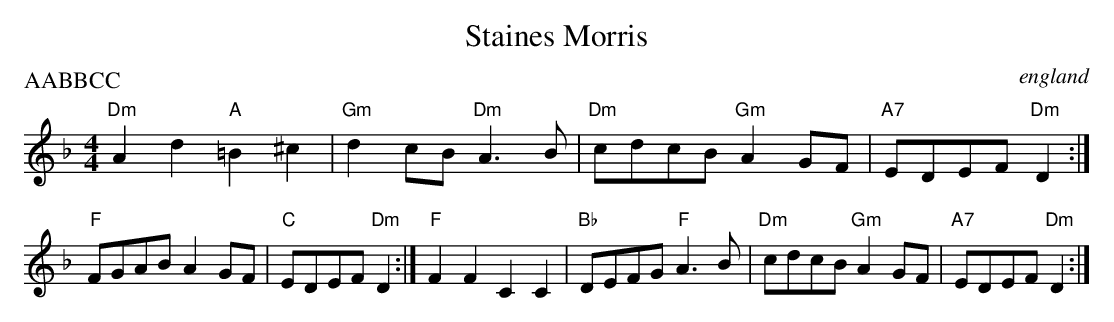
X:1
T:Staines Morris
O:england
P:AABBCC
M:4/4
L:1/4
K:Dm
"Dm"Ad "A"=B^c|"Gm"dc/2B/2 "Dm"A3/2B/2|"Dm"c/2d/2c/2B/2 "Gm"AG/2F/2|\
"A7"E/2D/2E/2F/2 "Dm"D:|
"F"F/2G/2A/2B/2 AG/2F/2|"C"E/2D/2E/2F/2 "Dm"D:|"F"FF CC|\
"Bb"D/2E/2F/2G/2 "F"A3/2B/2|"Dm"c/2d/2c/2B/2 "Gm"AG/2F/2|"A7"E/2D/2E/2F/2 "Dm"D:|
